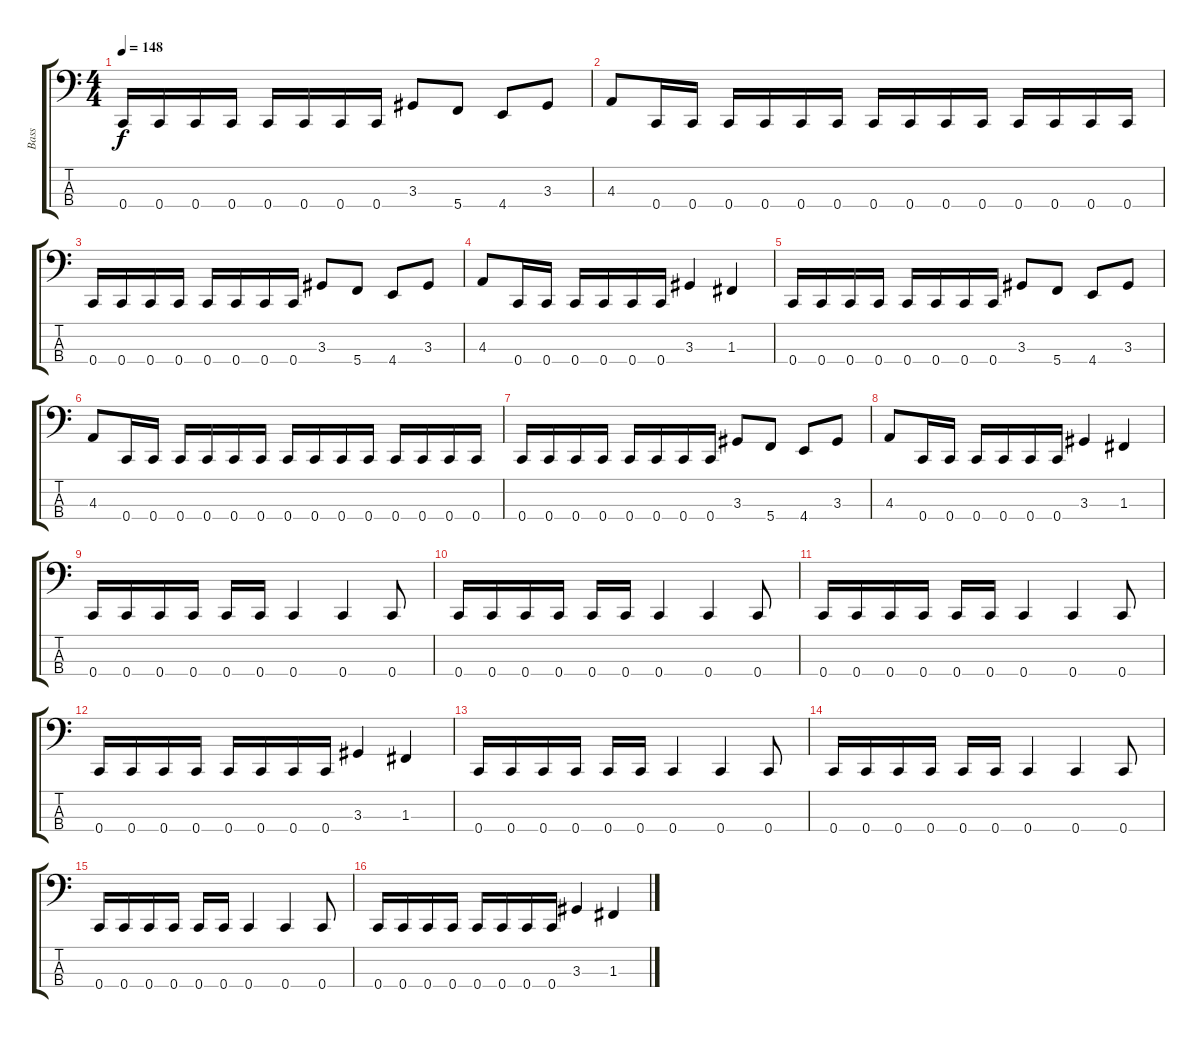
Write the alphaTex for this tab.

\track ("Bass" "Bass") {instrument electricbasspick}
\staff {score tabs}
\tuning (Eb2 Bb1 F1 C1) {hide}
\ts (4 4)
\tempo 148
\clef f4
\ks c
0.4.16{dy f} 0.4.16 0.4.16 0.4.16 0.4.16 0.4.16 0.4.16 0.4.16 3.3.8 5.4.8 4.4.8 3.3.8 |
4.3.8 0.4.16 0.4.16 0.4.16 0.4.16 0.4.16 0.4.16 0.4.16 0.4.16 0.4.16 0.4.16 0.4.16 0.4.16 0.4.16 0.4.16 |
0.4.16 0.4.16 0.4.16 0.4.16 0.4.16 0.4.16 0.4.16 0.4.16 3.3.8 5.4.8 4.4.8 3.3.8 |
4.3.8 0.4.16 0.4.16 0.4.16 0.4.16 0.4.16 0.4.16 3.3.4 1.3.4 |
0.4.16 0.4.16 0.4.16 0.4.16 0.4.16 0.4.16 0.4.16 0.4.16 3.3.8 5.4.8 4.4.8 3.3.8 |
4.3.8 0.4.16 0.4.16 0.4.16 0.4.16 0.4.16 0.4.16 0.4.16 0.4.16 0.4.16 0.4.16 0.4.16 0.4.16 0.4.16 0.4.16 |
0.4.16 0.4.16 0.4.16 0.4.16 0.4.16 0.4.16 0.4.16 0.4.16 3.3.8 5.4.8 4.4.8 3.3.8 |
4.3.8 0.4.16 0.4.16 0.4.16 0.4.16 0.4.16 0.4.16 3.3.4 1.3.4 |
0.4.16 0.4.16 0.4.16 0.4.16 0.4.16 0.4.16 0.4.4 0.4.4 0.4.8 |
0.4.16 0.4.16 0.4.16 0.4.16 0.4.16 0.4.16 0.4.4 0.4.4 0.4.8 |
0.4.16 0.4.16 0.4.16 0.4.16 0.4.16 0.4.16 0.4.4 0.4.4 0.4.8 |
0.4.16 0.4.16 0.4.16 0.4.16 0.4.16 0.4.16 0.4.16 0.4.16 3.3.4 1.3.4 |
0.4.16 0.4.16 0.4.16 0.4.16 0.4.16 0.4.16 0.4.4 0.4.4 0.4.8 |
0.4.16 0.4.16 0.4.16 0.4.16 0.4.16 0.4.16 0.4.4 0.4.4 0.4.8 |
0.4.16 0.4.16 0.4.16 0.4.16 0.4.16 0.4.16 0.4.4 0.4.4 0.4.8 |
0.4.16 0.4.16 0.4.16 0.4.16 0.4.16 0.4.16 0.4.16 0.4.16 3.3.4 1.3.4
